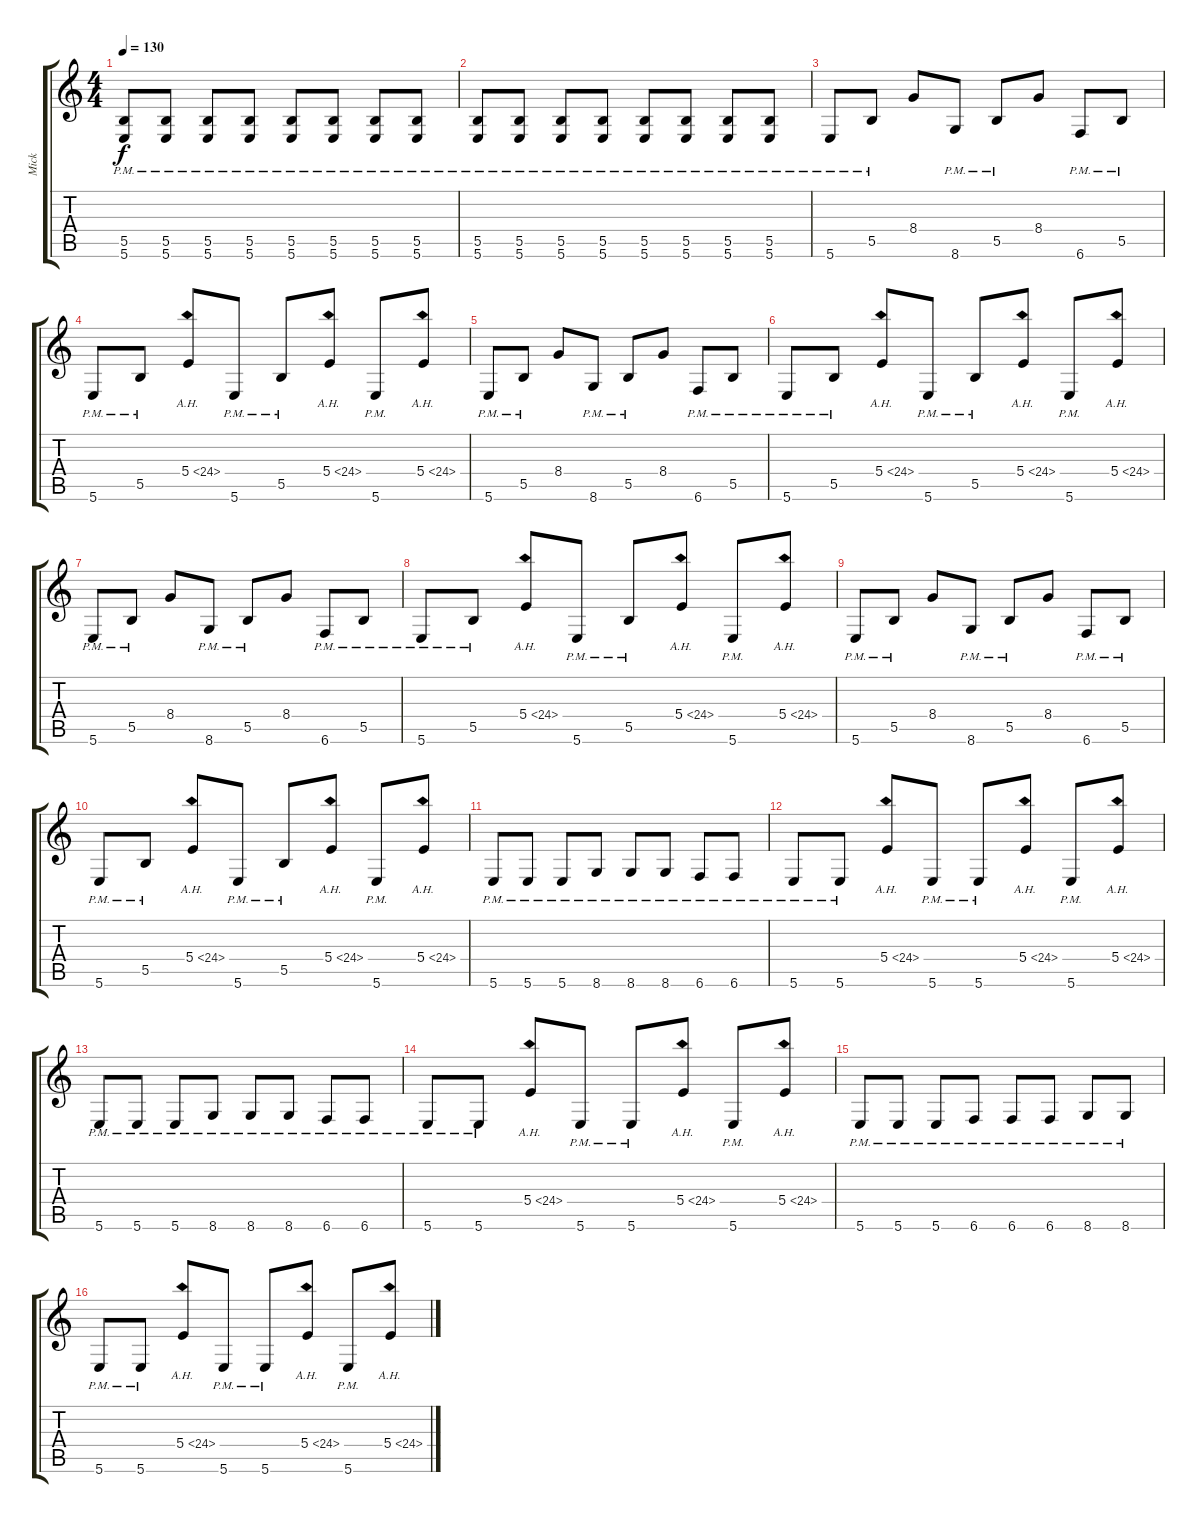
\track ("Mick" "Mick") {instrument distortionguitar}
\staff {score tabs}
\tuning (Db4 Ab3 E3 B2 Gb2 B1) {hide}
\ts (4 4)
\tempo 130
\clef g2
\ks c
(5.5{pm} 5.6{pm}).8{dy f} (5.5{pm} 5.6{pm}).8 (5.5{pm} 5.6{pm}).8 (5.5{pm} 5.6{pm}).8 (5.5{pm} 5.6{pm}).8 (5.5{pm} 5.6{pm}).8 (5.5{pm} 5.6{pm}).8 (5.5{pm} 5.6{pm}).8 |
(5.5{pm} 5.6{pm}).8 (5.5{pm} 5.6{pm}).8 (5.5{pm} 5.6{pm}).8 (5.5{pm} 5.6{pm}).8 (5.5{pm} 5.6{pm}).8 (5.5{pm} 5.6{pm}).8 (5.5{pm} 5.6{pm}).8 (5.5{pm} 5.6{pm}).8 |
5.6{pm}.8 5.5{pm}.8 8.4.8 8.6{pm}.8 5.5{pm}.8 8.4.8 6.6{pm}.8 5.5{pm}.8 |
5.6{pm}.8 5.5{pm}.8 5.4{ah 19}.8 5.6{pm}.8 5.5{pm}.8 5.4{ah 19}.8 5.6{pm}.8 5.4{ah 19}.8 |
5.6{pm}.8 5.5{pm}.8 8.4.8 8.6{pm}.8 5.5{pm}.8 8.4.8 6.6{pm}.8 5.5{pm}.8 |
5.6{pm}.8 5.5{pm}.8 5.4{ah 19}.8 5.6{pm}.8 5.5{pm}.8 5.4{ah 19}.8 5.6{pm}.8 5.4{ah 19}.8 |
5.6{pm}.8 5.5{pm}.8 8.4.8 8.6{pm}.8 5.5{pm}.8 8.4.8 6.6{pm}.8 5.5{pm}.8 |
5.6{pm}.8 5.5{pm}.8 5.4{ah 19}.8 5.6{pm}.8 5.5{pm}.8 5.4{ah 19}.8 5.6{pm}.8 5.4{ah 19}.8 |
5.6{pm}.8 5.5{pm}.8 8.4.8 8.6{pm}.8 5.5{pm}.8 8.4.8 6.6{pm}.8 5.5{pm}.8 |
5.6{pm}.8 5.5{pm}.8 5.4{ah 19}.8 5.6{pm}.8 5.5{pm}.8 5.4{ah 19}.8 5.6{pm}.8 5.4{ah 19}.8 |
5.6{pm}.8 5.6{pm}.8 5.6{pm}.8 8.6{pm}.8 8.6{pm}.8 8.6{pm}.8 6.6{pm}.8 6.6{pm}.8 |
5.6{pm}.8 5.6{pm}.8 5.4{ah 19}.8 5.6{pm}.8 5.6{pm}.8 5.4{ah 19}.8 5.6{pm}.8 5.4{ah 19}.8 |
5.6{pm}.8 5.6{pm}.8 5.6{pm}.8 8.6{pm}.8 8.6{pm}.8 8.6{pm}.8 6.6{pm}.8 6.6{pm}.8 |
5.6{pm}.8 5.6{pm}.8 5.4{ah 19}.8 5.6{pm}.8 5.6{pm}.8 5.4{ah 19}.8 5.6{pm}.8 5.4{ah 19}.8 |
5.6{pm}.8 5.6{pm}.8 5.6{pm}.8 6.6{pm}.8 6.6{pm}.8 6.6{pm}.8 8.6{pm}.8 8.6{pm}.8 |
5.6{pm}.8 5.6{pm}.8 5.4{ah 19}.8 5.6{pm}.8 5.6{pm}.8 5.4{ah 19}.8 5.6{pm}.8 5.4{ah 19}.8
